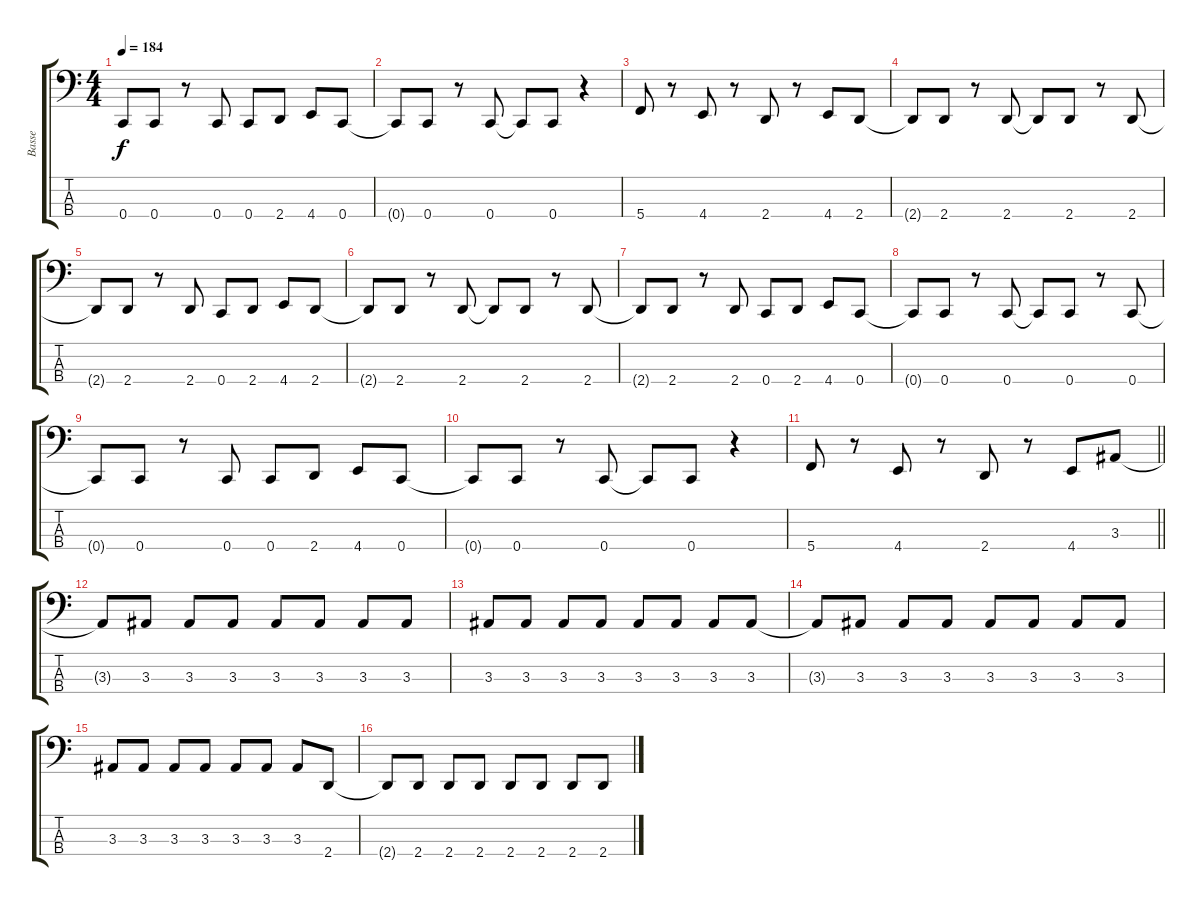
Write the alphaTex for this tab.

\track ("Basse" "Basse") {instrument electricbassfinger}
\staff {score tabs}
\tuning (F2 C2 G1 C1) {hide}
\ts (4 4)
\tempo 184
\clef f4
\ks c
0.4{t}.8{dy f} 0.4.8 r.8 0.4.8 0.4.8 2.4.8 4.4.8 0.4.8 |
0.4{t}.8 0.4.8 r.8 0.4.8 0.4{t}.8 0.4.8 r.4 |
5.4.8 r.8 4.4.8 r.8 2.4.8 r.8 4.4.8 2.4.8 |
2.4{t}.8 2.4.8 r.8 2.4.8 2.4{t}.8 2.4.8 r.8 2.4.8 |
2.4{t}.8 2.4.8 r.8 2.4.8 0.4.8 2.4.8 4.4.8 2.4.8 |
2.4{t}.8 2.4.8 r.8 2.4.8 2.4{t}.8 2.4.8 r.8 2.4.8 |
2.4{t}.8 2.4.8 r.8 2.4.8 0.4.8 2.4.8 4.4.8 0.4.8 |
0.4{t}.8 0.4.8 r.8 0.4.8 0.4{t}.8 0.4.8 r.8 0.4.8 |
0.4{t}.8 0.4.8 r.8 0.4.8 0.4.8 2.4.8 4.4.8 0.4.8 |
0.4{t}.8 0.4.8 r.8 0.4.8 0.4{t}.8 0.4.8 r.4 |
\barLineRight lightlight
5.4.8 r.8 4.4.8 r.8 2.4.8 r.8 4.4.8 3.3.8 |
3.3{t}.8 3.3.8 3.3.8 3.3.8 3.3.8 3.3.8 3.3.8 3.3.8 |
3.3.8 3.3.8 3.3.8 3.3.8 3.3.8 3.3.8 3.3.8 3.3.8 |
3.3{t}.8 3.3.8 3.3.8 3.3.8 3.3.8 3.3.8 3.3.8 3.3.8 |
3.3.8 3.3.8 3.3.8 3.3.8 3.3.8 3.3.8 3.3.8 2.4.8 |
2.4{t}.8 2.4.8 2.4.8 2.4.8 2.4.8 2.4.8 2.4.8 2.4.8
